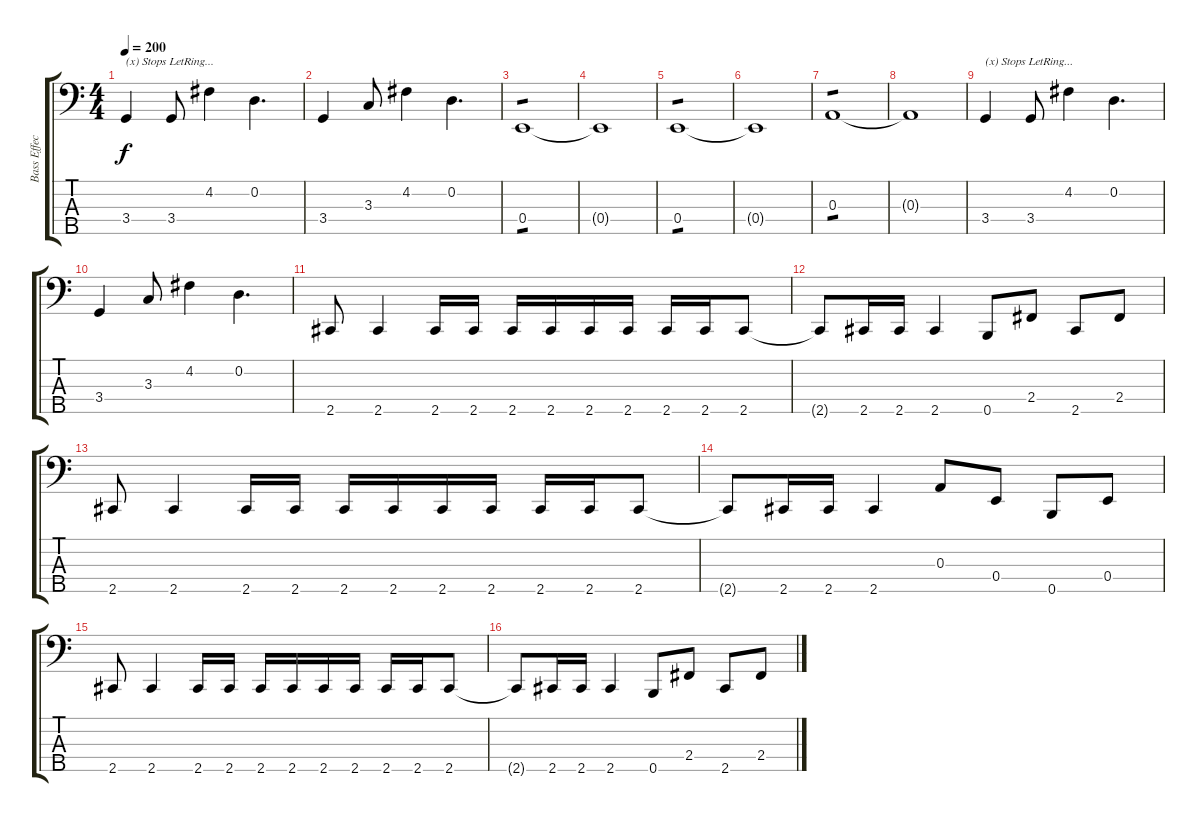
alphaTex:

\track ("Bass Effect" "Bass Effec") {instrument slapbass1}
\staff {score tabs}
\tuning (G2 D2 A1 E1 B0) {hide}
\ts (4 4)
\tempo 200
\clef f4
\ks c
3.4.4{txt "(x) Stops LetRing..." dy f} 3.4.8 4.2.4 0.2.4{d} |
3.4.4 3.3.8 4.2.4 0.2.4{d} |
0.4.1{tp 1} |
0.4{t}.1 |
0.4.1{tp 1} |
0.4{t}.1 |
0.3.1{tp 1} |
0.3{t}.1 |
3.4.4{txt "(x) Stops LetRing..."} 3.4.8 4.2.4 0.2.4{d} |
3.4.4 3.3.8 4.2.4 0.2.4{d} |
2.5.8 2.5.4 2.5.16 2.5.16 2.5.16 2.5.16 2.5.16 2.5.16 2.5.16 2.5.16 2.5.8 |
2.5{t}.8 2.5.16 2.5.16 2.5.4 0.5.8 2.4.8 2.5.8 2.4.8 |
2.5.8 2.5.4 2.5.16 2.5.16 2.5.16 2.5.16 2.5.16 2.5.16 2.5.16 2.5.16 2.5.8 |
2.5{t}.8 2.5.16 2.5.16 2.5.4 0.3.8 0.4.8 0.5.8 0.4.8 |
2.5.8 2.5.4 2.5.16 2.5.16 2.5.16 2.5.16 2.5.16 2.5.16 2.5.16 2.5.16 2.5.8 |
2.5{t}.8 2.5.16 2.5.16 2.5.4 0.5.8 2.4.8 2.5.8 2.4.8
